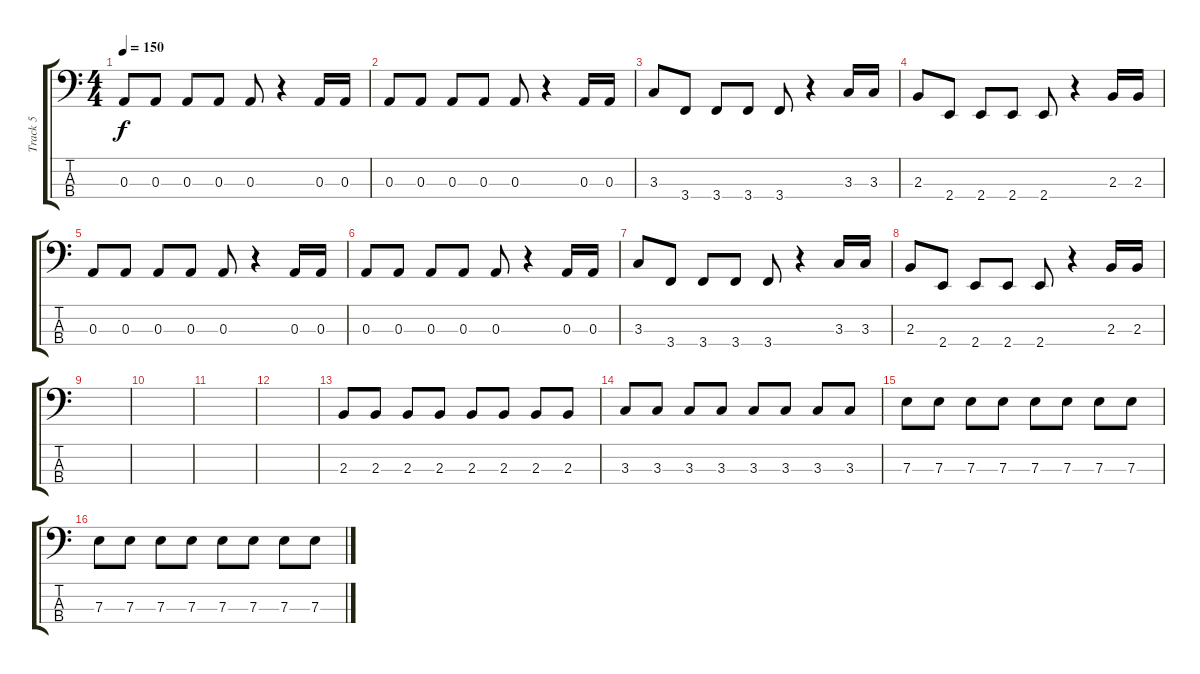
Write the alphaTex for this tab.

\track ("Track 5" "Track 5") {instrument electricbasspick}
\staff {score tabs}
\tuning (G2 D2 A1 D1) {hide}
\ts (4 4)
\tempo 150
\clef f4
\ks c
0.3.8{dy f} 0.3.8 0.3.8 0.3.8 0.3.8 r.4 0.3.16 0.3.16 |
0.3.8 0.3.8 0.3.8 0.3.8 0.3.8 r.4 0.3.16 0.3.16 |
3.3.8 3.4.8 3.4.8 3.4.8 3.4.8 r.4 3.3.16 3.3.16 |
2.3.8 2.4.8 2.4.8 2.4.8 2.4.8 r.4 2.3.16 2.3.16 |
0.3.8 0.3.8 0.3.8 0.3.8 0.3.8 r.4 0.3.16 0.3.16 |
0.3.8 0.3.8 0.3.8 0.3.8 0.3.8 r.4 0.3.16 0.3.16 |
3.3.8 3.4.8 3.4.8 3.4.8 3.4.8 r.4 3.3.16 3.3.16 |
2.3.8 2.4.8 2.4.8 2.4.8 2.4.8 r.4 2.3.16 2.3.16 |
|
|
|
|
2.3.8 2.3.8 2.3.8 2.3.8 2.3.8 2.3.8 2.3.8 2.3.8 |
3.3.8 3.3.8 3.3.8 3.3.8 3.3.8 3.3.8 3.3.8 3.3.8 |
7.3.8 7.3.8 7.3.8 7.3.8 7.3.8 7.3.8 7.3.8 7.3.8 |
7.3.8 7.3.8 7.3.8 7.3.8 7.3.8 7.3.8 7.3.8 7.3.8
